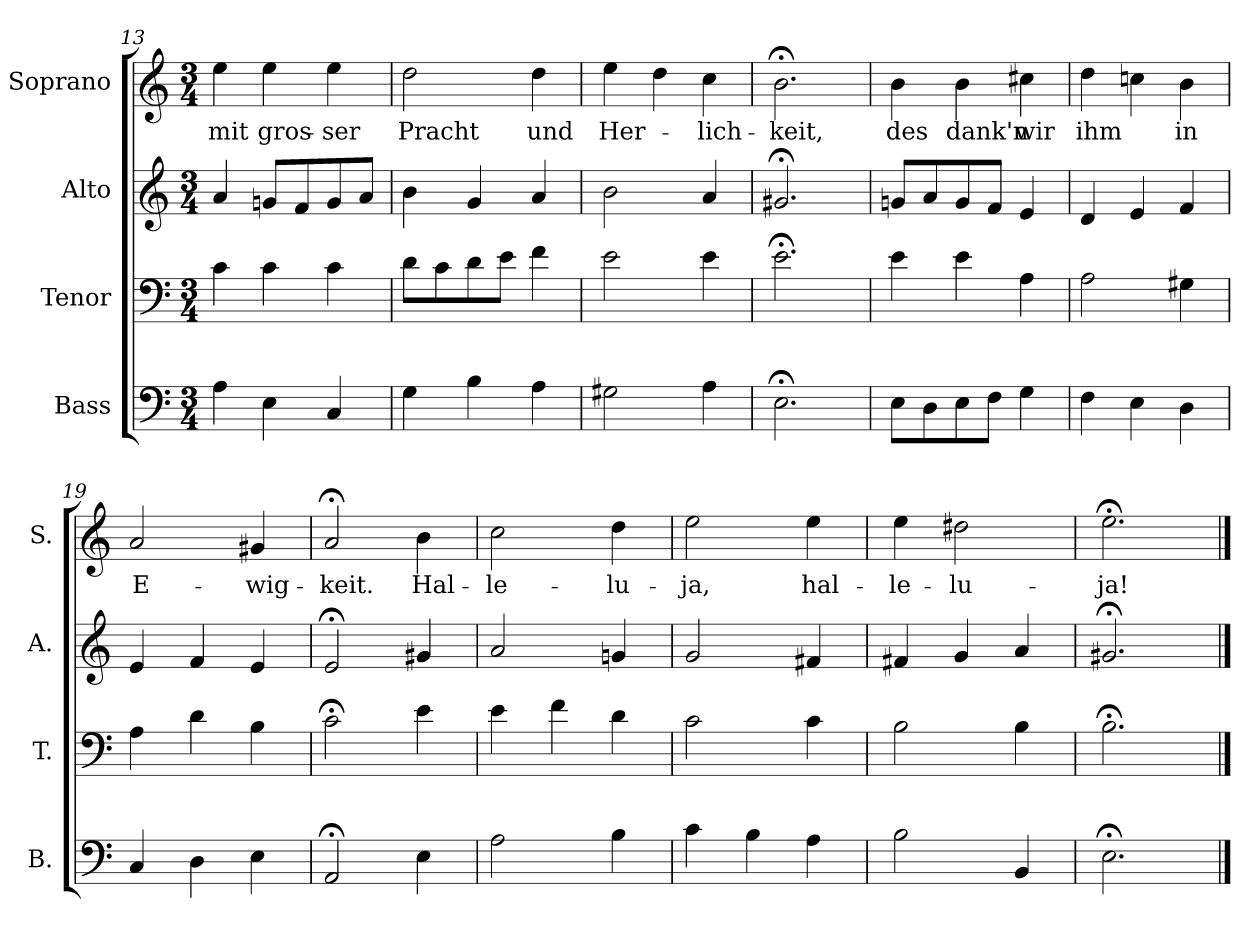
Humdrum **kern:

**kern	**kern	**kern	**kern	**text
*part4	*part3	*part2	*part1	*part1
*staff4	*staff3	*staff2	*staff1	*staff1
*I"Bass	*I"Tenor	*I"Alto	*I"Soprano	*
*I'B.	*I'T.	*I'A.	*I'S.	*
*clefF4	*clefF4	*clefG2	*clefG2	*
*k[]	*k[]	*k[]	*k[]	*
*M3/4	*M3/4	*M3/4	*M3/4	*
=13	=13	=13	=13	=13
!	!	!	!	!LO:LY:b
4A\	4c\	4a/	4ee\	mit
!	!	!	!	!LO:LY:b
4E\	4c\	8gn/L	4ee\	gros-
.	.	8f/	.	.
!	!	!	!	!LO:LY:b
4C/	4c\	8g/	4ee\	-ser
.	.	8a/J	.	.
=14	=14	=14	=14	=14
!	!	!	!	!LO:LY:b
4G\	8d\L	4b\	2dd\	Pracht
.	8c\	.	.	.
4B\	8d\	4g/	.	.
.	8e\J	.	.	.
!	!	!	!	!LO:LY:b
4A\	4f\	4a/	4dd\	und
=15	=15	=15	=15	=15
!	!	!	!	!LO:LY:b
2G#X\	2e\	2b\	4ee\	Her-
.	.	.	4dd\	.
!	!	!	!	!LO:LY:b
4A\	4e\	4a/	4cc\	-lich-
=16	=16	=16	=16	=16
!	!	!	!	!LO:LY:b
2.E;<\	2.e;<\	2.g#X;</	2.b;<\	-keit,
!!LO:PB:g=z
=17	=17	=17	=17	=17
!	!	!	!	!LO:LY:b
8E\L	4e\	8gn/L	4b\	des
8D\	.	8a/	.	.
!	!	!	!	!LO:LY:b
8E\	4e\	8g/	4b\	dank'n
8F\J	.	8f/J	.	.
!	!	!	!	!LO:LY:b
4G\	4A\	4e/	4cc#X\	wir
=18	=18	=18	=18	=18
!	!	!	!	!LO:LY:b
4F\	2A\	4d/	4dd\	ihm
4E\	.	4e/	4ccn\	.
!	!	!	!	!LO:LY:b
4D\	4G#X\	4f/	4b\	in
=19	=19	=19	=19	=19
!	!	!	!	!LO:LY:b
4C/	4A\	4e/	2a/	E-
4D\	4d\	4f/	.	.
!	!	!	!	!LO:LY:b
4E\	4B\	4e/	4g#X/	-wig-
=20	=20	=20	=20	=20
!	!	!	!	!LO:LY:b
2AA;</	2c;<\	2e;</	2a;</	-keit.
!	!	!	!	!LO:LY:b
4E\	4e\	4g#X/	4b\	Hal-
=21	=21	=21	=21	=21
!	!	!	!	!LO:LY:b
2A\	4e\	2a/	2cc\	-le-
.	4f\	.	.	.
!	!	!	!	!LO:LY:b
4B\	4d\	4gn/	4dd\	-lu-
=22	=22	=22	=22	=22
!	!	!	!	!LO:LY:b
4c\	2c\	2g/	2ee\	-ja,
4B\	.	.	.	.
!	!	!	!	!LO:LY:b
4A\	4c\	4f#X/	4ee\	hal-
=23	=23	=23	=23	=23
!	!	!	!	!LO:LY:b
2B\	2B\	4f#X/	4ee\	-le-
!	!	!	!	!LO:LY:b
.	.	4g/	2dd#X\	-lu-
4BB/	4B\	4a/	.	.
=24	=24	=24	=24	=24
!	!	!	!	!LO:LY:b
2.E;<\	2.B;<\	2.g#X;</	2.ee;<\	-ja!
==	==	==	==	==
*-	*-	*-	*-	*-
